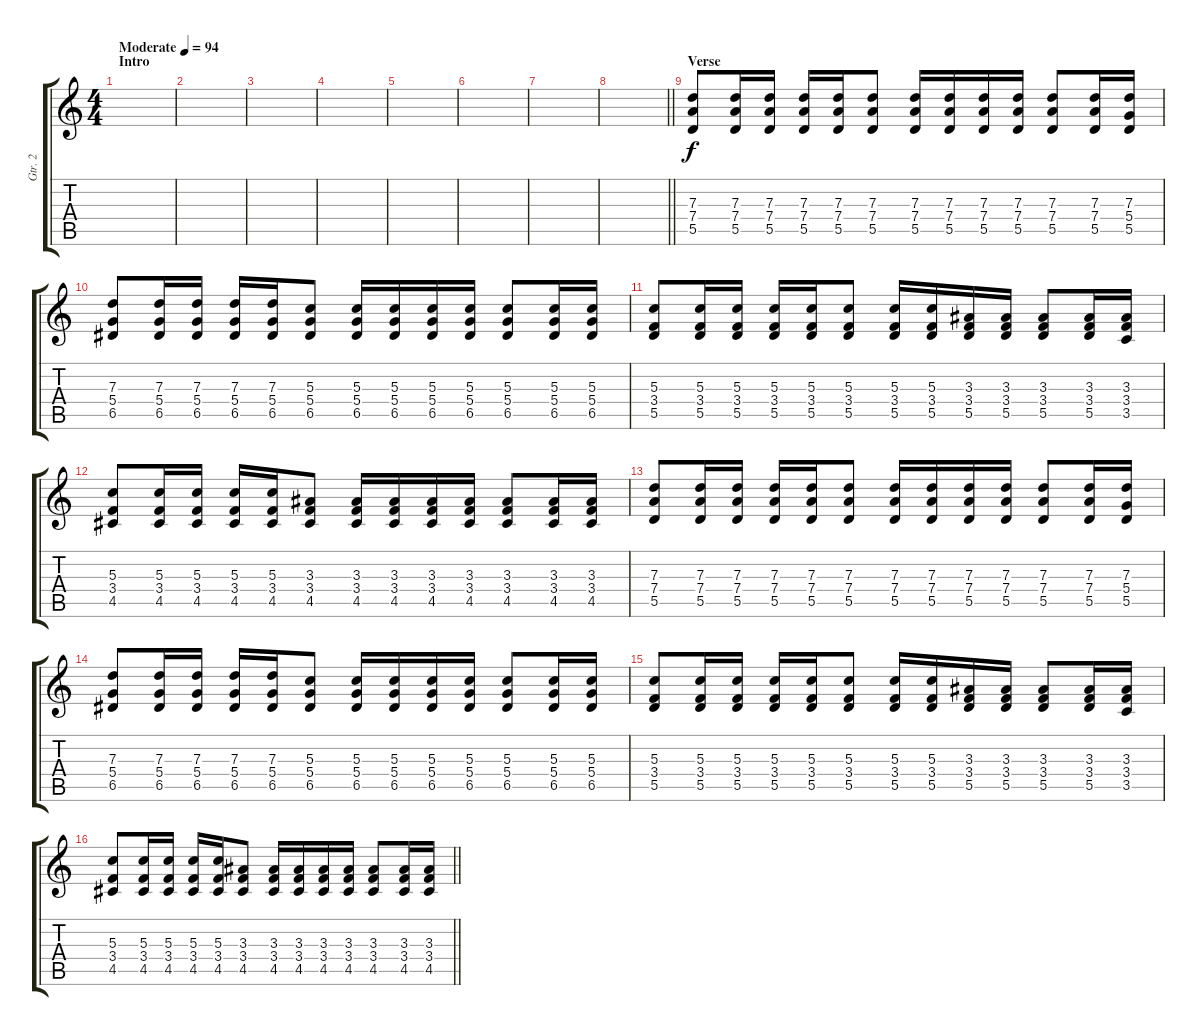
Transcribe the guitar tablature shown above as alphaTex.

\track ("Gtr. 2" "Gtr. 2") {instrument acousticguitarsteel}
\staff {score tabs}
\tuning (E4 B3 G3 D3 A2 E2) {hide}
\ts (4 4)
\section ("" "Intro")
\tempo (94 "Moderate")
\clef g2
\ks c
|
|
|
|
|
|
|
\barLineRight lightlight
|
\section ("" "Verse")
(7.3 7.4 5.5).8 (7.3 7.4 5.5).16 (7.3 7.4 5.5).16 (7.3 7.4 5.5).16 (7.3 7.4 5.5).16 (7.3 7.4 5.5).8 (7.3 7.4 5.5).16 (7.3 7.4 5.5).16 (7.3 7.4 5.5).16 (7.3 7.4 5.5).16 (7.3 7.4 5.5).8 (7.3 7.4 5.5).16 (7.3 5.4 5.5).16 |
(7.3 5.4 6.5).8 (7.3 5.4 6.5).16 (7.3 5.4 6.5).16 (7.3 5.4 6.5).16 (7.3 5.4 6.5).16 (5.3 5.4 6.5).8 (5.3 5.4 6.5).16 (5.3 5.4 6.5).16 (5.3 5.4 6.5).16 (5.3 5.4 6.5).16 (5.3 5.4 6.5).8 (5.3 5.4 6.5).16 (5.3 5.4 6.5).16 |
(5.3 3.4 5.5).8 (5.3 3.4 5.5).16 (5.3 3.4 5.5).16 (5.3 3.4 5.5).16 (5.3 3.4 5.5).16 (5.3 3.4 5.5).8 (5.3 3.4 5.5).16 (5.3 3.4 5.5).16 (3.3 3.4 5.5).16 (3.3 3.4 5.5).16 (3.3 3.4 5.5).8 (3.3 3.4 5.5).16 (3.3 3.4 3.5).16 |
(5.3 3.4 4.5).8 (5.3 3.4 4.5).16 (5.3 3.4 4.5).16 (5.3 3.4 4.5).16 (5.3 3.4 4.5).16 (3.3 3.4 4.5).8 (3.3 3.4 4.5).16 (3.3 3.4 4.5).16 (3.3 3.4 4.5).16 (3.3 3.4 4.5).16 (3.3 3.4 4.5).8 (3.3 3.4 4.5).16 (3.3 3.4 4.5).16 |
(7.3 7.4 5.5).8 (7.3 7.4 5.5).16 (7.3 7.4 5.5).16 (7.3 7.4 5.5).16 (7.3 7.4 5.5).16 (7.3 7.4 5.5).8 (7.3 7.4 5.5).16 (7.3 7.4 5.5).16 (7.3 7.4 5.5).16 (7.3 7.4 5.5).16 (7.3 7.4 5.5).8 (7.3 7.4 5.5).16 (7.3 5.4 5.5).16 |
(7.3 5.4 6.5).8 (7.3 5.4 6.5).16 (7.3 5.4 6.5).16 (7.3 5.4 6.5).16 (7.3 5.4 6.5).16 (5.3 5.4 6.5).8 (5.3 5.4 6.5).16 (5.3 5.4 6.5).16 (5.3 5.4 6.5).16 (5.3 5.4 6.5).16 (5.3 5.4 6.5).8 (5.3 5.4 6.5).16 (5.3 5.4 6.5).16 |
(5.3 3.4 5.5).8 (5.3 3.4 5.5).16 (5.3 3.4 5.5).16 (5.3 3.4 5.5).16 (5.3 3.4 5.5).16 (5.3 3.4 5.5).8 (5.3 3.4 5.5).16 (5.3 3.4 5.5).16 (3.3 3.4 5.5).16 (3.3 3.4 5.5).16 (3.3 3.4 5.5).8 (3.3 3.4 5.5).16 (3.3 3.4 3.5).16 |
\barLineRight lightlight
(5.3 3.4 4.5).8 (5.3 3.4 4.5).16 (5.3 3.4 4.5).16 (5.3 3.4 4.5).16 (5.3 3.4 4.5).16 (3.3 3.4 4.5).8 (3.3 3.4 4.5).16 (3.3 3.4 4.5).16 (3.3 3.4 4.5).16 (3.3 3.4 4.5).16 (3.3 3.4 4.5).8 (3.3 3.4 4.5).16 (3.3 3.4 4.5).16
